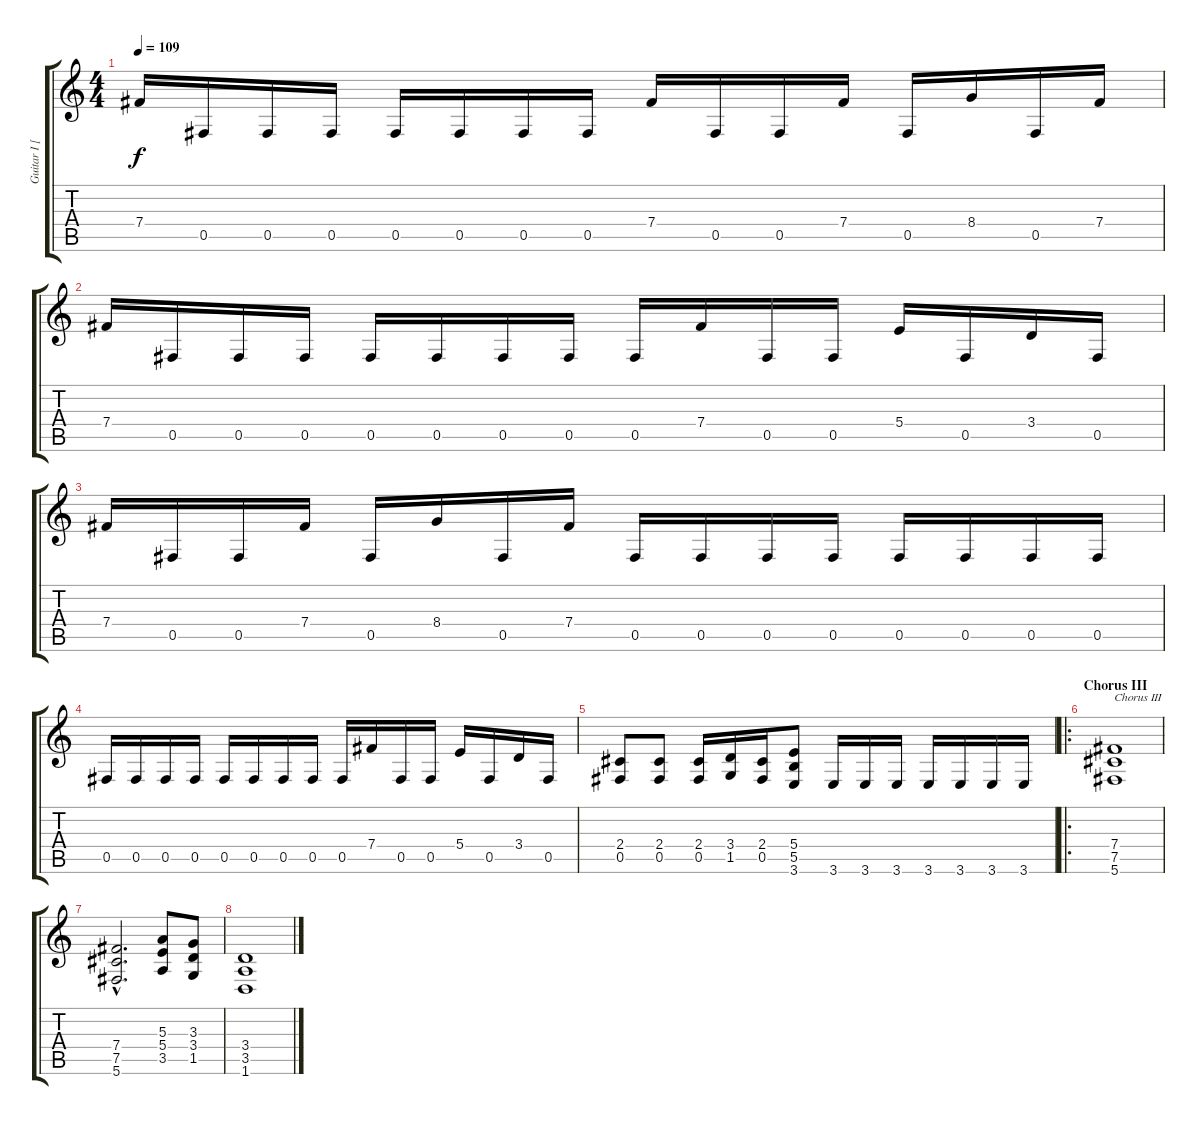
\track ("Guitar I [Sundin]" "Guitar I [") {instrument distortionguitar}
\staff {score tabs}
\tuning (Db4 Ab3 E3 B2 Gb2 Db2) {hide}
\ts (4 4)
\tempo 109
\clef g2
\ks c
7.4.16{dy f} 0.5.16 0.5.16 0.5.16 0.5.16 0.5.16 0.5.16 0.5.16 7.4.16 0.5.16 0.5.16 7.4.16 0.5.16 8.4.16 0.5.16 7.4.16 |
7.4.16 0.5.16 0.5.16 0.5.16 0.5.16 0.5.16 0.5.16 0.5.16 0.5.16 7.4.16 0.5.16 0.5.16 5.4.16 0.5.16 3.4.16 0.5.16 |
7.4.16 0.5.16 0.5.16 7.4.16 0.5.16 8.4.16 0.5.16 7.4.16 0.5.16 0.5.16 0.5.16 0.5.16 0.5.16 0.5.16 0.5.16 0.5.16 |
0.5.16 0.5.16 0.5.16 0.5.16 0.5.16 0.5.16 0.5.16 0.5.16 0.5.16 7.4.16 0.5.16 0.5.16 5.4.16 0.5.16 3.4.16 0.5.16 |
(2.4 0.5).8 (2.4 0.5).8 (2.4 0.5).16 (3.4 1.5).16 (2.4 0.5).16 (5.4 5.5 3.6).8 3.6.16 3.6.16 3.6.16 3.6.16 3.6.16 3.6.16 3.6.16 |
\ro
\section ("" "Chorus III")
(7.4 7.5 5.6).1{txt "Chorus III"} |
(7.4{hac} 7.5{hac} 5.6{hac}).2{d} (5.3 5.4 3.5).8 (3.3 3.4 1.5).8 |
(3.4 3.5 1.6).1
